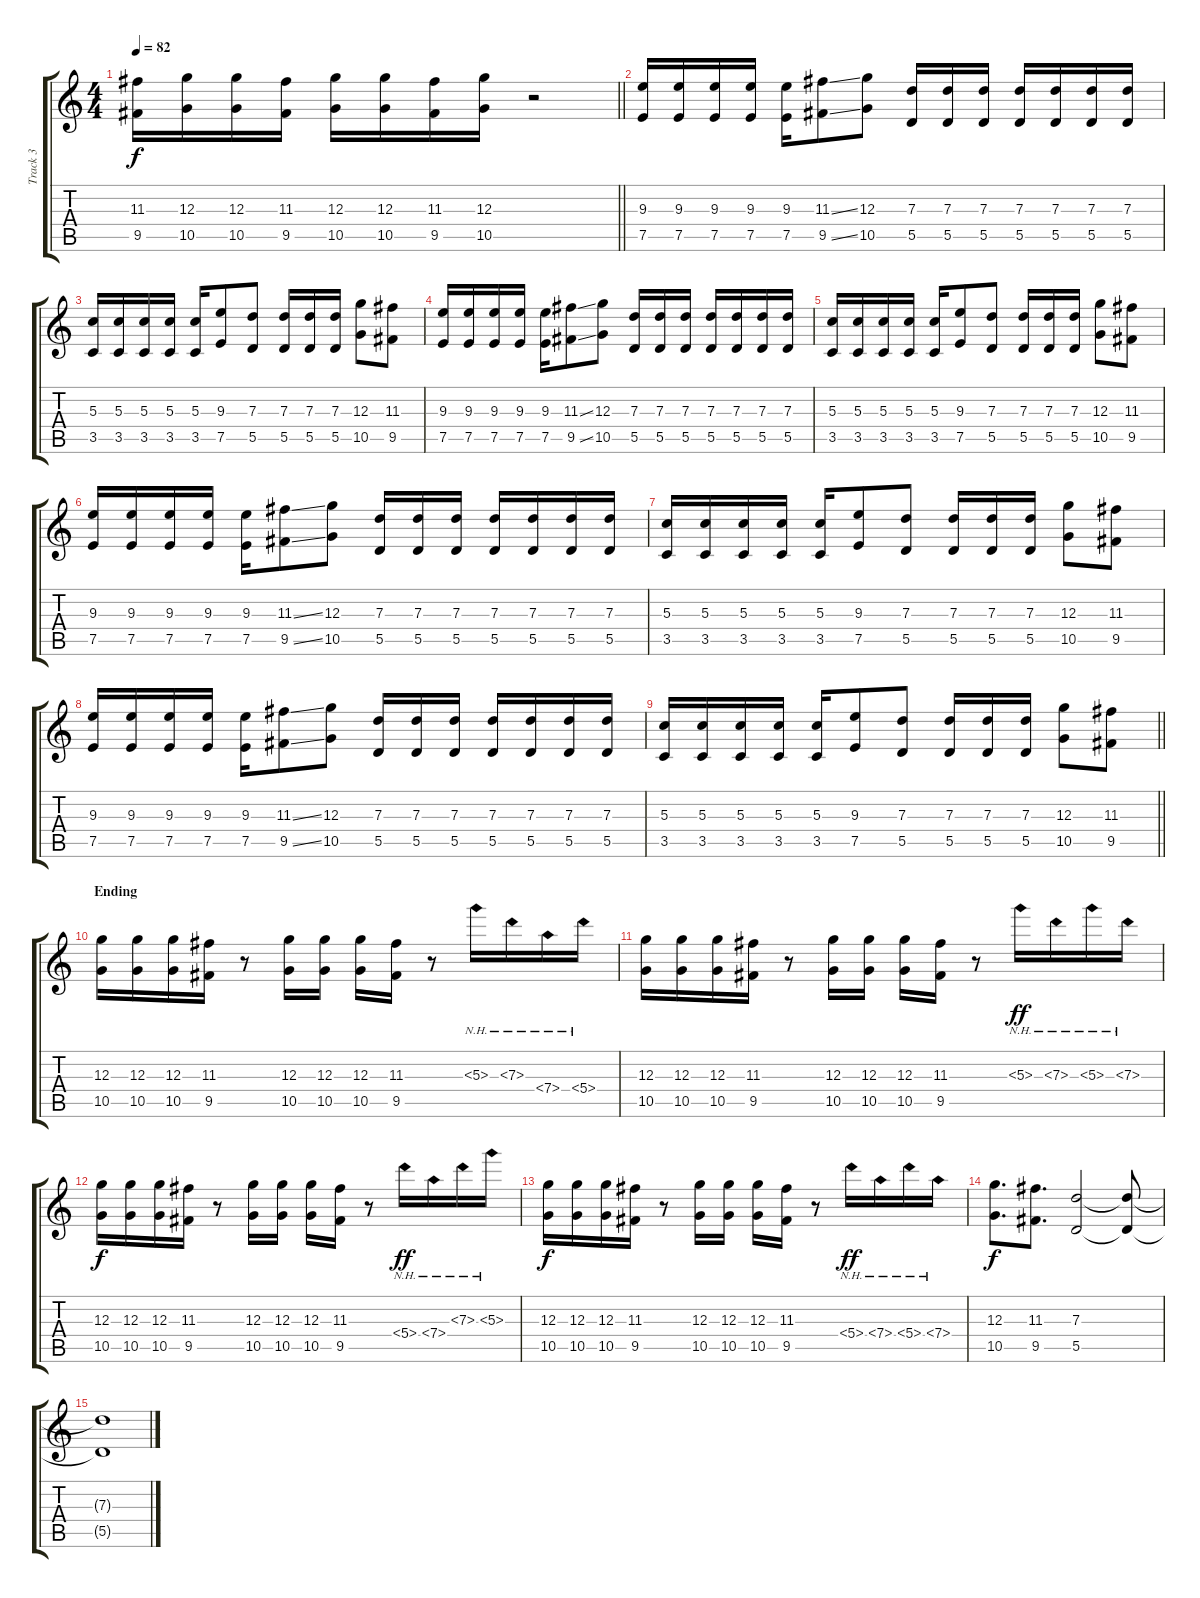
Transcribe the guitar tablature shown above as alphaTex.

\track ("Track 3" "Track 3") {solo instrument distortionguitar}
\staff {score tabs}
\tuning (E4 B3 G3 D3 A2 E2) {hide}
\ts (4 4)
\tempo 82
\clef g2
\barLineRight lightlight
\ks c
(11.3 9.5).16{dy f} (12.3 10.5).16 (12.3 10.5).16 (11.3 9.5).16 (12.3 10.5).16 (12.3 10.5).16 (11.3 9.5).16 (12.3 10.5).16 r.2 |
(9.3 7.5).16 (9.3 7.5).16 (9.3 7.5).16 (9.3 7.5).16 (9.3 7.5).16 (11.3{ss} 9.5{ss}).8 (12.3 10.5).8 (7.3 5.5).16 (7.3 5.5).16 (7.3 5.5).16 (7.3 5.5).16 (7.3 5.5).16 (7.3 5.5).16 (7.3 5.5).16 |
(5.3 3.5).16 (5.3 3.5).16 (5.3 3.5).16 (5.3 3.5).16 (5.3 3.5).16 (9.3 7.5).8 (7.3 5.5).8 (7.3 5.5).16 (7.3 5.5).16 (7.3 5.5).16 (12.3 10.5).8 (11.3 9.5).8 |
(9.3 7.5).16 (9.3 7.5).16 (9.3 7.5).16 (9.3 7.5).16 (9.3 7.5).16 (11.3{ss} 9.5{ss}).8 (12.3 10.5).8 (7.3 5.5).16 (7.3 5.5).16 (7.3 5.5).16 (7.3 5.5).16 (7.3 5.5).16 (7.3 5.5).16 (7.3 5.5).16 |
(5.3 3.5).16 (5.3 3.5).16 (5.3 3.5).16 (5.3 3.5).16 (5.3 3.5).16 (9.3 7.5).8 (7.3 5.5).8 (7.3 5.5).16 (7.3 5.5).16 (7.3 5.5).16 (12.3 10.5).8 (11.3 9.5).8 |
(9.3 7.5).16 (9.3 7.5).16 (9.3 7.5).16 (9.3 7.5).16 (9.3 7.5).16 (11.3{ss} 9.5{ss}).8 (12.3 10.5).8 (7.3 5.5).16 (7.3 5.5).16 (7.3 5.5).16 (7.3 5.5).16 (7.3 5.5).16 (7.3 5.5).16 (7.3 5.5).16 |
(5.3 3.5).16 (5.3 3.5).16 (5.3 3.5).16 (5.3 3.5).16 (5.3 3.5).16 (9.3 7.5).8 (7.3 5.5).8 (7.3 5.5).16 (7.3 5.5).16 (7.3 5.5).16 (12.3 10.5).8 (11.3 9.5).8 |
(9.3 7.5).16 (9.3 7.5).16 (9.3 7.5).16 (9.3 7.5).16 (9.3 7.5).16 (11.3{ss} 9.5{ss}).8 (12.3 10.5).8 (7.3 5.5).16 (7.3 5.5).16 (7.3 5.5).16 (7.3 5.5).16 (7.3 5.5).16 (7.3 5.5).16 (7.3 5.5).16 |
\barLineRight lightlight
(5.3 3.5).16 (5.3 3.5).16 (5.3 3.5).16 (5.3 3.5).16 (5.3 3.5).16 (9.3 7.5).8 (7.3 5.5).8 (7.3 5.5).16 (7.3 5.5).16 (7.3 5.5).16 (12.3 10.5).8 (11.3 9.5).8 |
\section ("" "Ending")
(12.3 10.5).16 (12.3 10.5).16 (12.3 10.5).16 (11.3 9.5).16 r.8 (12.3 10.5).16 (12.3 10.5).16 (12.3 10.5).16 (11.3 9.5).16 r.8 5.3{nh}.16 7.3{nh}.16 7.4{nh}.16 5.4{nh}.16 |
(12.3 10.5).16 (12.3 10.5).16 (12.3 10.5).16 (11.3 9.5).16 r.8 (12.3 10.5).16 (12.3 10.5).16 (12.3 10.5).16 (11.3 9.5).16 r.8 5.3{nh}.16{dy ff} 7.3{nh}.16 5.3{nh}.16 7.3{nh}.16 |
(12.3 10.5).16{dy f} (12.3 10.5).16 (12.3 10.5).16 (11.3 9.5).16 r.8 (12.3 10.5).16 (12.3 10.5).16 (12.3 10.5).16 (11.3 9.5).16 r.8 5.4{nh}.16{dy ff} 7.4{nh}.16 7.3{nh}.16 5.3{nh}.16 |
(12.3 10.5).16{dy f} (12.3 10.5).16 (12.3 10.5).16 (11.3 9.5).16 r.8 (12.3 10.5).16 (12.3 10.5).16 (12.3 10.5).16 (11.3 9.5).16 r.8 5.4{nh}.16{dy ff} 7.4{nh}.16 5.4{nh}.16 7.4{nh}.16 |
(12.3 10.5).8{d dy f} (11.3 9.5).8{d} (7.3 5.5).2 (7.3{t} 5.5{t}).8{volume 0} |
(7.3{t} 5.5{t}).1
